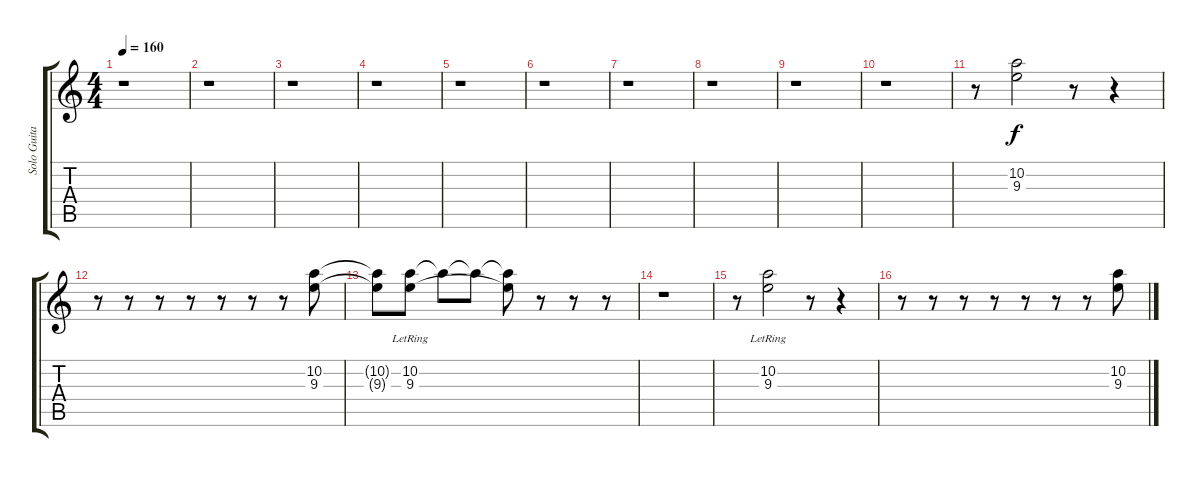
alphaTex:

\track ("Solo Guitar" "Solo Guita") {instrument distortionguitar}
\staff {score tabs}
\tuning (E4 B3 G3 D3 A2 E2) {hide}
\ts (4 4)
\tempo 160
\clef g2
\ks c
r.1{dy f} |
r.1 |
r.1 |
r.1 |
r.1 |
r.1 |
r.1 |
r.1 |
r.1 |
r.1 |
r.8 (10.2 9.3).2{volume 11 instrument distortionguitar} r.8 r.4 |
r.8 r.8 r.8 r.8 r.8 r.8 r.8 (10.2 9.3).8 |
(10.2{t} 9.3{t}).8 (10.2{lr} 9.3{lr}).8 10.2{t}.8 10.2{t}.8 (10.2{t} 9.3{t}).8 r.8 r.8 r.8 |
r.1 |
r.8 (10.2{lr} 9.3{lr}).2{instrument distortionguitar} r.8 r.4 |
r.8 r.8 r.8 r.8 r.8 r.8 r.8 (10.2 9.3).8
